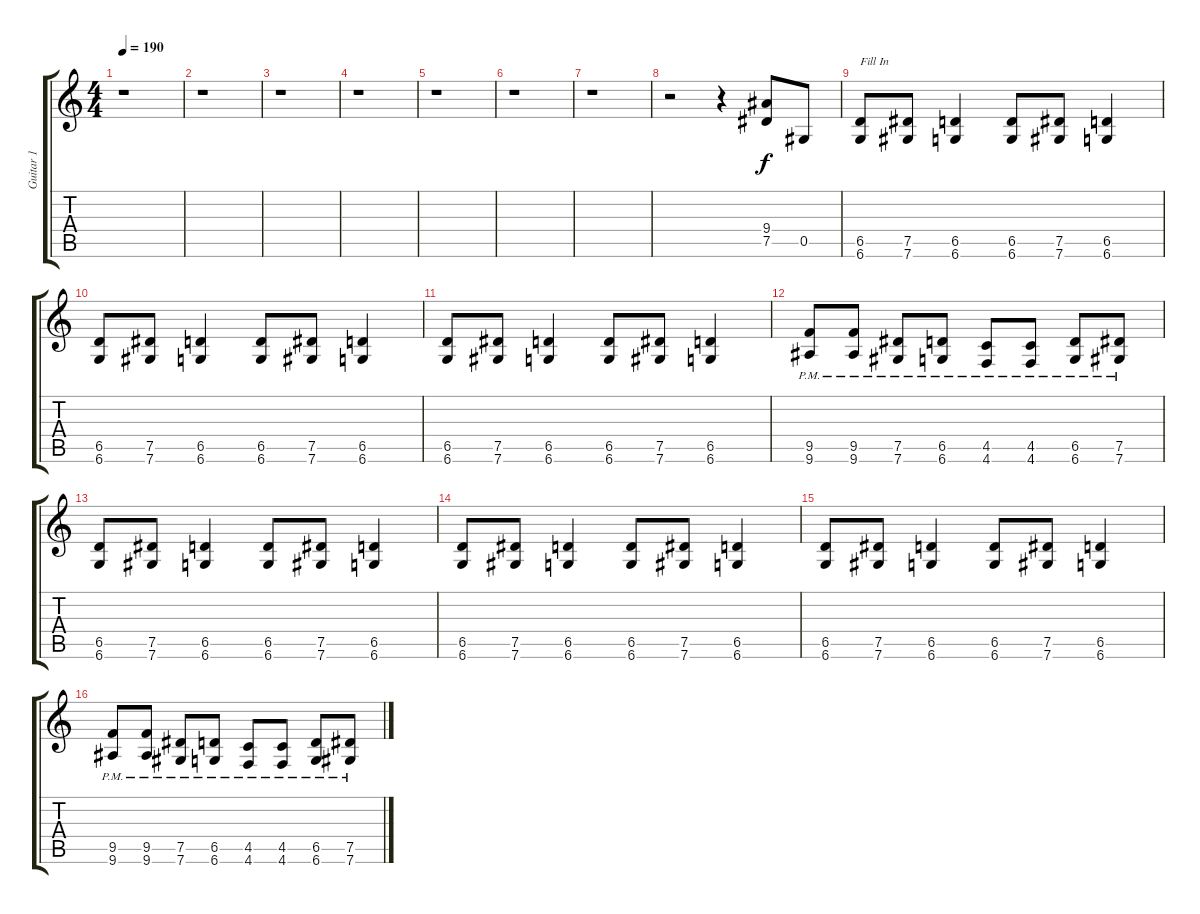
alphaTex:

\track ("Guitar 1" "Guitar 1") {instrument distortionguitar}
\staff {score tabs}
\tuning (Eb4 Bb3 Gb3 Db3 Ab2 Db2) {hide}
\ts (4 4)
\tempo 190
\clef g2
\ks c
r.1{dy f} |
r.1 |
r.1 |
r.1 |
r.1 |
r.1 |
r.1 |
r.2 r.4 (9.4 7.5).8 0.5.8 |
(6.5 6.6).8{txt "Fill In"} (7.5 7.6).8 (6.5 6.6).4 (6.5 6.6).8 (7.5 7.6).8 (6.5 6.6).4 |
(6.5 6.6).8 (7.5 7.6).8 (6.5 6.6).4 (6.5 6.6).8 (7.5 7.6).8 (6.5 6.6).4 |
(6.5 6.6).8 (7.5 7.6).8 (6.5 6.6).4 (6.5 6.6).8 (7.5 7.6).8 (6.5 6.6).4 |
(9.5{pm} 9.6{pm}).8 (9.5{pm} 9.6{pm}).8 (7.5{pm} 7.6{pm}).8 (6.5{pm} 6.6{pm}).8 (4.5{pm} 4.6{pm}).8 (4.5{pm} 4.6{pm}).8 (6.5{pm} 6.6{pm}).8 (7.5{pm} 7.6{pm}).8 |
(6.5 6.6).8 (7.5 7.6).8 (6.5 6.6).4 (6.5 6.6).8 (7.5 7.6).8 (6.5 6.6).4 |
(6.5 6.6).8 (7.5 7.6).8 (6.5 6.6).4 (6.5 6.6).8 (7.5 7.6).8 (6.5 6.6).4 |
(6.5 6.6).8 (7.5 7.6).8 (6.5 6.6).4 (6.5 6.6).8 (7.5 7.6).8 (6.5 6.6).4 |
(9.5{pm} 9.6{pm}).8 (9.5{pm} 9.6{pm}).8 (7.5{pm} 7.6{pm}).8 (6.5{pm} 6.6{pm}).8 (4.5{pm} 4.6{pm}).8 (4.5{pm} 4.6{pm}).8 (6.5{pm} 6.6{pm}).8 (7.5{pm} 7.6{pm}).8
